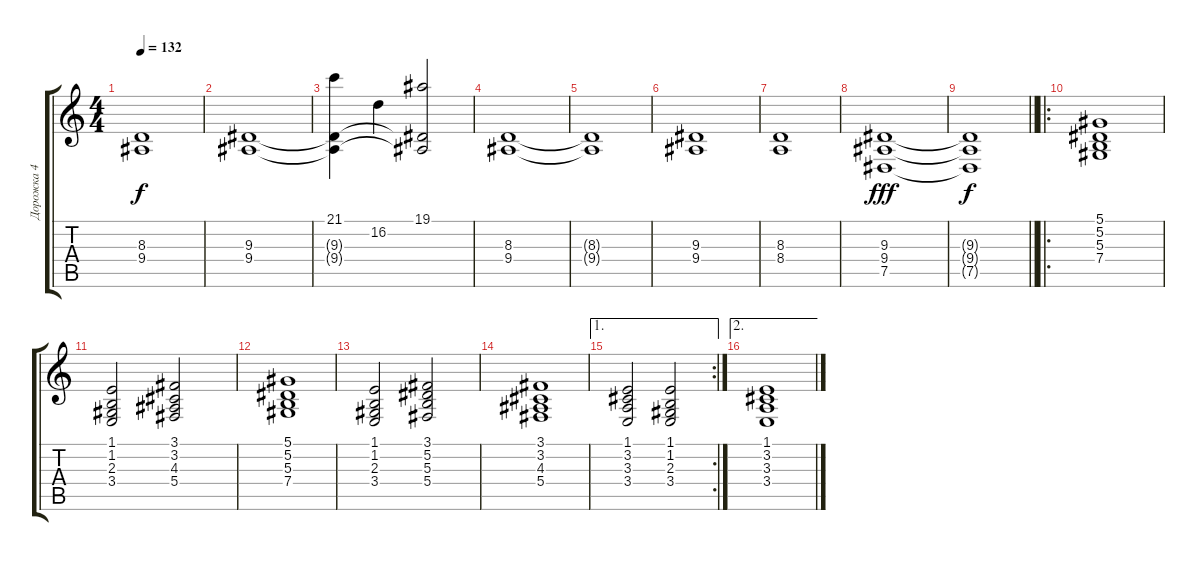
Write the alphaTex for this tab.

\track ("Дорожка 4" "Дорожка 4") {instrument synthstrings2}
\staff {score tabs}
\tuning (Eb4 Bb3 Gb3 Db3 Ab2 Eb2) {hide}
\ts (4 4)
\tempo 132
\clef g2
\ks c
(8.3{t} 9.4{t}).1{dy f} |
(9.3 9.4).1 |
(21.1 9.3{t} 9.4{t}).4{instrument stringensemble1} 16.2.4 (19.1 9.3{t} 9.4{t}).2 |
(8.3 9.4).1{instrument synthstrings2} |
(8.3{t} 9.4{t}).1 |
(9.3 9.4).1 |
(8.3 8.4).1 |
(9.3 9.4 7.5).1{dy fff} |
\barLineRight lightlight
(9.3{t} 9.4{t} 7.5{t}).1{dy f} |
\ro
(5.1 5.2 5.3 7.4).1{instrument stringensemble1} |
(1.1 1.2 2.3 3.4).2 (3.1 3.2 4.3 5.4).2 |
(5.1 5.2 5.3 7.4).1 |
(1.1 1.2 2.3 3.4).2 (3.1 5.2 5.3 5.4).2 |
(3.1 3.2 4.3 5.4).1 |
\ae 1
\rc 2
(1.1 3.2 3.3 3.4).2 (1.1 1.2 2.3 3.4).2 |
\ae 2
(1.1 3.2 3.3 3.4).1
